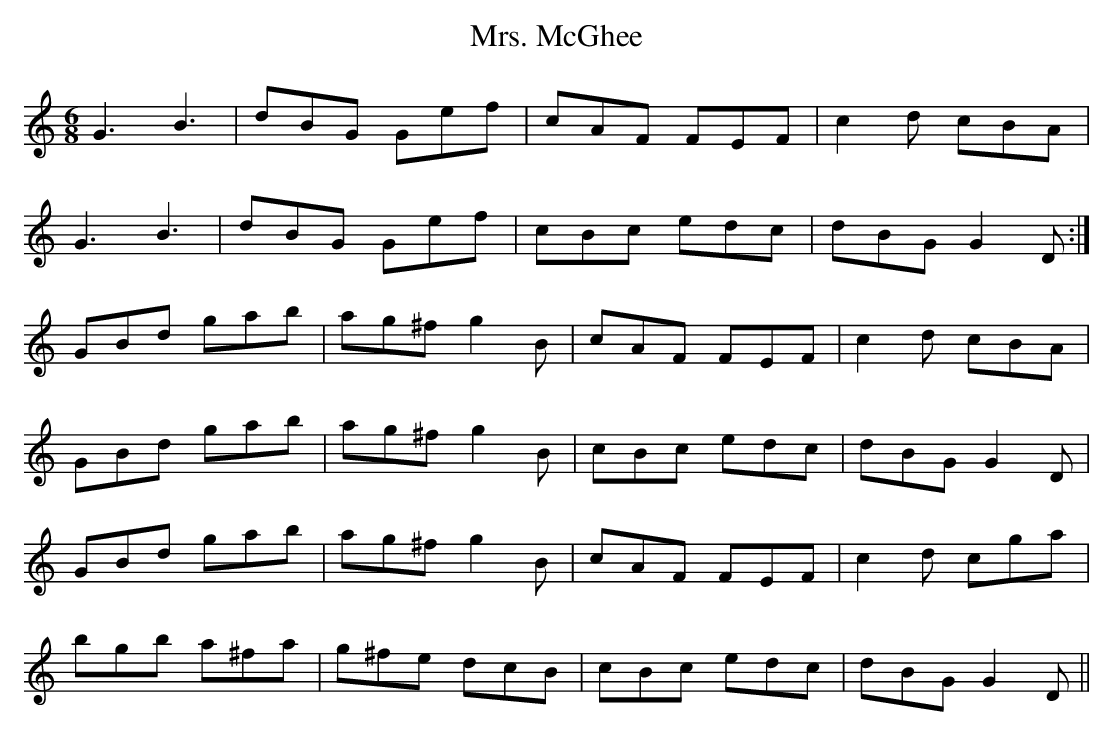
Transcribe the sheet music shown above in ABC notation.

X:1
T:Mrs. McGhee
M:6/8
K:Gmix
G3 B3|dBG Gef|cAF FEF|c2d cBA|
G3 B3|dBG Gef|cBc edc|dBG G2D:|
GBd gab|ag^f g2B|cAF FEF|c2d cBA|
GBd gab|ag^f g2B|cBc edc|dBG G2D|
GBd gab|ag^f g2B|cAF FEF|c2d cga|
bgb a^fa|g^fe dcB|cBc edc|dBG G2D||
